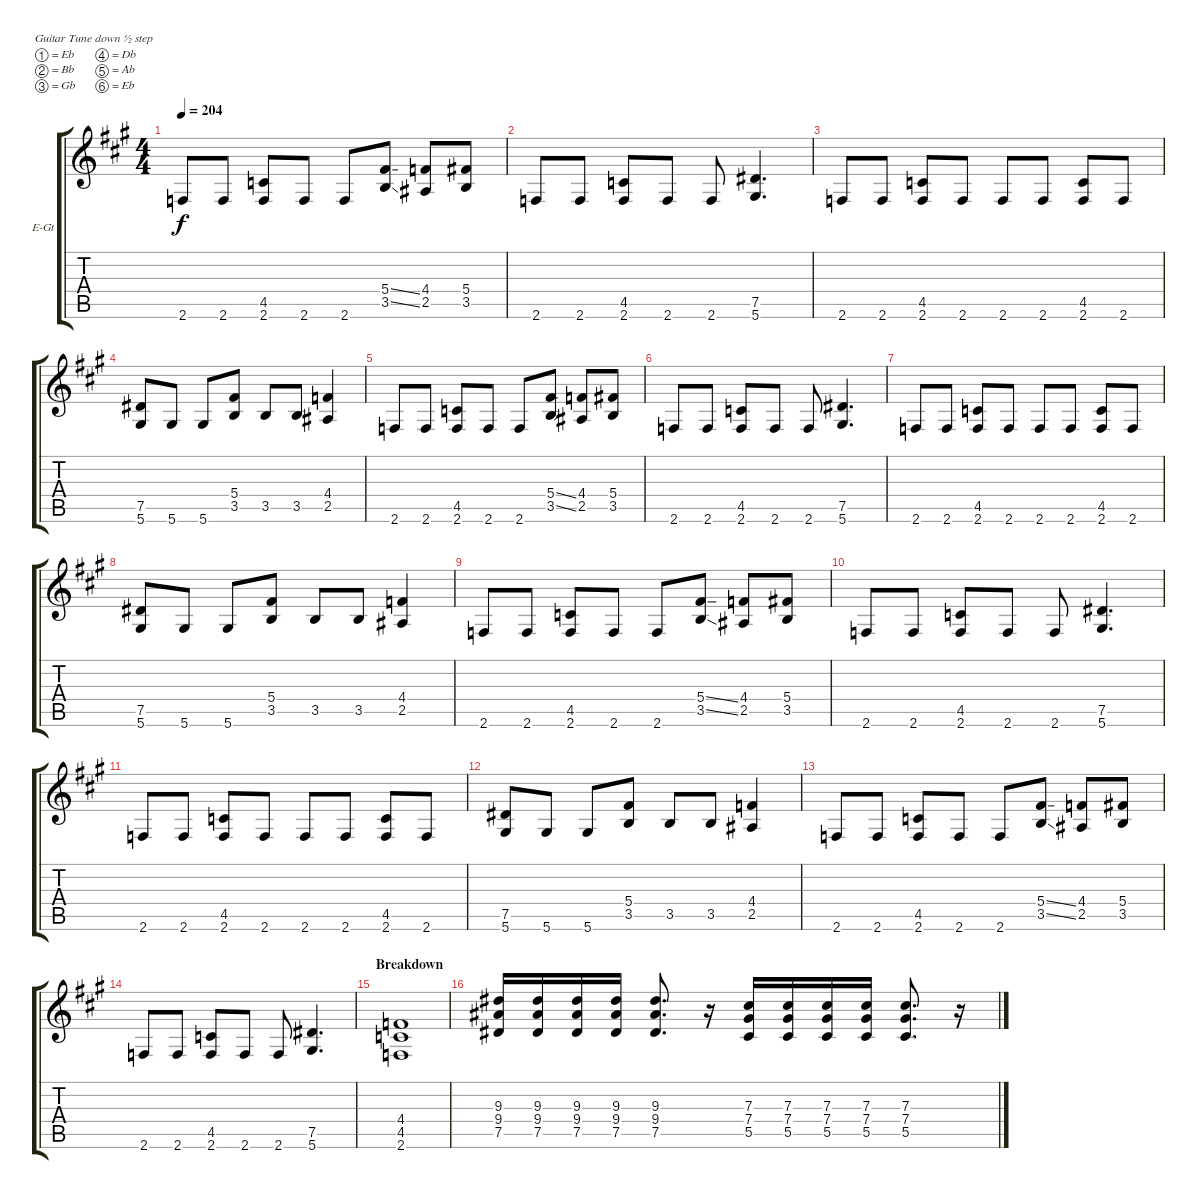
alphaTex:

\bracketExtendMode groupsimilarinstruments
\firstSystemTrackNameOrientation horizontal
\otherSystemsTrackNameOrientation horizontal
\track ("Bizzy Derick" "E-Gt") {instrument distortionguitar}
\staff {score tabs}
\tuning (Eb4 Bb3 Gb3 Db3 Ab2 Eb2)
\ts (4 4)
\tempo 204
\clef g2
\ks a
2.6.8{dy f} 2.6.8 (4.5 2.6).8 2.6.8 2.6.8 (5.4{ss} 3.5{ss}).8 (4.4 2.5).8 (5.4 3.5).8 |
2.6.8 2.6.8 (4.5 2.6).8 2.6.8 2.6.8 (7.5 5.6).4{d} |
2.6.8 2.6.8 (4.5 2.6).8 2.6.8 2.6.8 2.6.8 (4.5 2.6).8 2.6.8 |
(7.5 5.6).8 5.6.8 5.6.8 (5.4 3.5).8 3.5.8 3.5.8 (4.4 2.5).4 |
2.6.8 2.6.8 (4.5 2.6).8 2.6.8 2.6.8 (5.4{ss} 3.5{ss}).8 (4.4 2.5).8 (5.4 3.5).8 |
2.6.8 2.6.8 (4.5 2.6).8 2.6.8 2.6.8 (7.5 5.6).4{d} |
2.6.8 2.6.8 (4.5 2.6).8 2.6.8 2.6.8 2.6.8 (4.5 2.6).8 2.6.8 |
(7.5 5.6).8 5.6.8 5.6.8 (5.4 3.5).8 3.5.8 3.5.8 (4.4 2.5).4 |
2.6.8 2.6.8 (4.5 2.6).8 2.6.8 2.6.8 (5.4{ss} 3.5{ss}).8 (4.4 2.5).8 (5.4 3.5).8 |
2.6.8 2.6.8 (4.5 2.6).8 2.6.8 2.6.8 (7.5 5.6).4{d} |
2.6.8 2.6.8 (4.5 2.6).8 2.6.8 2.6.8 2.6.8 (4.5 2.6).8 2.6.8 |
(7.5 5.6).8 5.6.8 5.6.8 (5.4 3.5).8 3.5.8 3.5.8 (4.4 2.5).4 |
2.6.8 2.6.8 (4.5 2.6).8 2.6.8 2.6.8 (5.4{ss} 3.5{ss}).8 (4.4 2.5).8 (5.4 3.5).8 |
2.6.8 2.6.8 (4.5 2.6).8 2.6.8 2.6.8 (7.5 5.6).4{d} |
\section ("" "Breakdown")
(4.4 4.5 2.6).1 |
(9.3 9.4 7.5).16 (9.3 9.4 7.5).16 (9.3 9.4 7.5).16 (9.3 9.4 7.5).16 (9.3 9.4 7.5).8{d} r.16 (7.3 7.4 5.5).16 (7.3 7.4 5.5).16 (7.3 7.4 5.5).16 (7.3 7.4 5.5).16 (7.3 7.4 5.5).8{d} r.16
